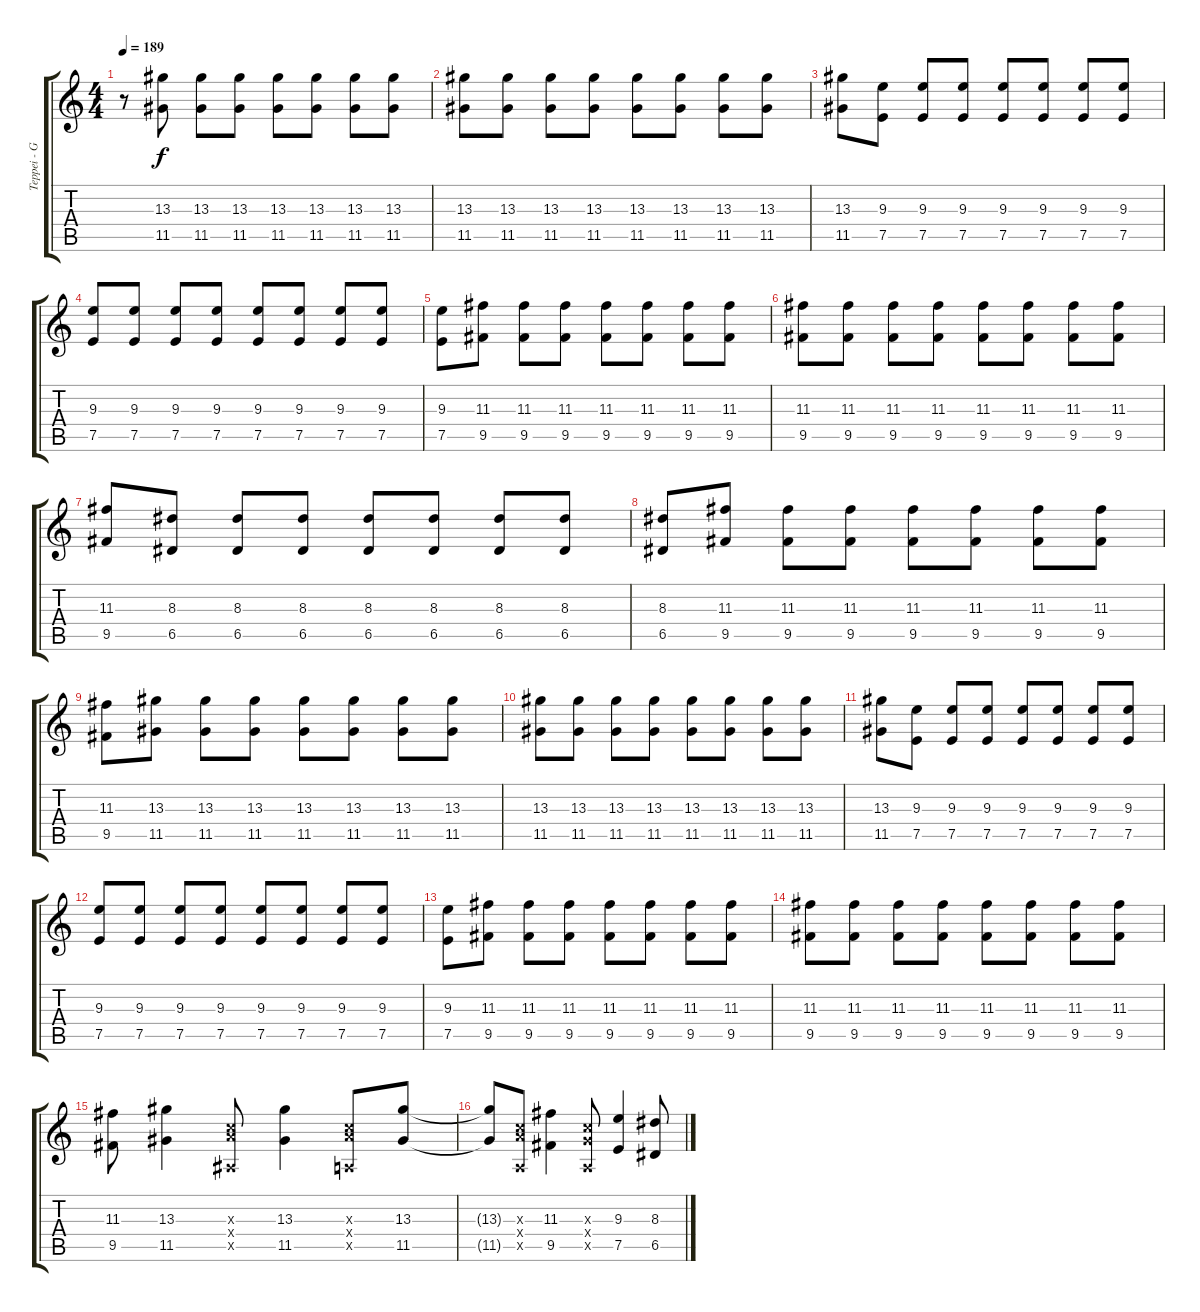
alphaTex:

\track ("Teppei - Guitar" "Teppei - G") {instrument distortionguitar}
\staff {score tabs}
\tuning (E4 B3 G3 D3 A2 E2) {hide}
\ts (4 4)
\tempo 189
\clef g2
\ks c
r.8{dy f} (13.3 11.5).8 (13.3 11.5).8 (13.3 11.5).8 (13.3 11.5).8 (13.3 11.5).8 (13.3 11.5).8 (13.3 11.5).8 |
(13.3 11.5).8 (13.3 11.5).8 (13.3 11.5).8 (13.3 11.5).8 (13.3 11.5).8 (13.3 11.5).8 (13.3 11.5).8 (13.3 11.5).8 |
(13.3 11.5).8 (9.3 7.5).8 (9.3 7.5).8 (9.3 7.5).8 (9.3 7.5).8 (9.3 7.5).8 (9.3 7.5).8 (9.3 7.5).8 |
(9.3 7.5).8 (9.3 7.5).8 (9.3 7.5).8 (9.3 7.5).8 (9.3 7.5).8 (9.3 7.5).8 (9.3 7.5).8 (9.3 7.5).8 |
(9.3 7.5).8 (11.3 9.5).8 (11.3 9.5).8 (11.3 9.5).8 (11.3 9.5).8 (11.3 9.5).8 (11.3 9.5).8 (11.3 9.5).8 |
(11.3 9.5).8 (11.3 9.5).8 (11.3 9.5).8 (11.3 9.5).8 (11.3 9.5).8 (11.3 9.5).8 (11.3 9.5).8 (11.3 9.5).8 |
(11.3 9.5).8 (8.3 6.5).8 (8.3 6.5).8 (8.3 6.5).8 (8.3 6.5).8 (8.3 6.5).8 (8.3 6.5).8 (8.3 6.5).8 |
(8.3 6.5).8 (11.3 9.5).8 (11.3 9.5).8 (11.3 9.5).8 (11.3 9.5).8 (11.3 9.5).8 (11.3 9.5).8 (11.3 9.5).8 |
(11.3 9.5).8 (13.3 11.5).8 (13.3 11.5).8 (13.3 11.5).8 (13.3 11.5).8 (13.3 11.5).8 (13.3 11.5).8 (13.3 11.5).8 |
(13.3 11.5).8 (13.3 11.5).8 (13.3 11.5).8 (13.3 11.5).8 (13.3 11.5).8 (13.3 11.5).8 (13.3 11.5).8 (13.3 11.5).8 |
(13.3 11.5).8 (9.3 7.5).8 (9.3 7.5).8 (9.3 7.5).8 (9.3 7.5).8 (9.3 7.5).8 (9.3 7.5).8 (9.3 7.5).8 |
(9.3 7.5).8 (9.3 7.5).8 (9.3 7.5).8 (9.3 7.5).8 (9.3 7.5).8 (9.3 7.5).8 (9.3 7.5).8 (9.3 7.5).8 |
(9.3 7.5).8 (11.3 9.5).8 (11.3 9.5).8 (11.3 9.5).8 (11.3 9.5).8 (11.3 9.5).8 (11.3 9.5).8 (11.3 9.5).8 |
(11.3 9.5).8 (11.3 9.5).8 (11.3 9.5).8 (11.3 9.5).8 (11.3 9.5).8 (11.3 9.5).8 (11.3 9.5).8 (11.3 9.5).8 |
(11.3 9.5).8 (13.3 11.5).4 (5.3{x} 7.4{x} 1.5{x}).8 (13.3 11.5).4 (5.3{x} 7.4{x} 0.5{x}).8 (13.3 11.5).8 |
(13.3{t} 11.5{t}).8 (5.3{x} 7.4{x} 0.5{x}).8 (11.3 9.5).4 (5.3{x} 5.4{x} 0.5{x}).8 (9.3 7.5).4 (8.3 6.5).8
